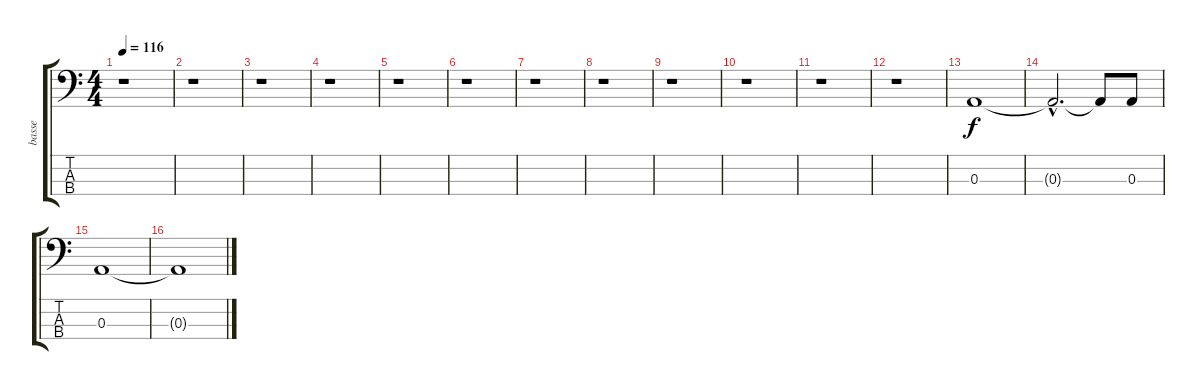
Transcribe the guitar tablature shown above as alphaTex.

\track ("basse" "basse") {instrument electricbassfinger}
\staff {score tabs}
\tuning (G2 D2 A1 E1) {hide}
\ts (4 4)
\tempo 116
\clef f4
\ks c
r.1{dy f instrument electricbassfinger} |
r.1 |
r.1 |
r.1 |
r.1 |
r.1 |
r.1 |
r.1 |
r.1 |
r.1 |
r.1 |
r.1 |
0.3.1 |
0.3{hac t}.2{d} 0.3{t}.8 0.3.8 |
0.3.1 |
0.3{t}.1
